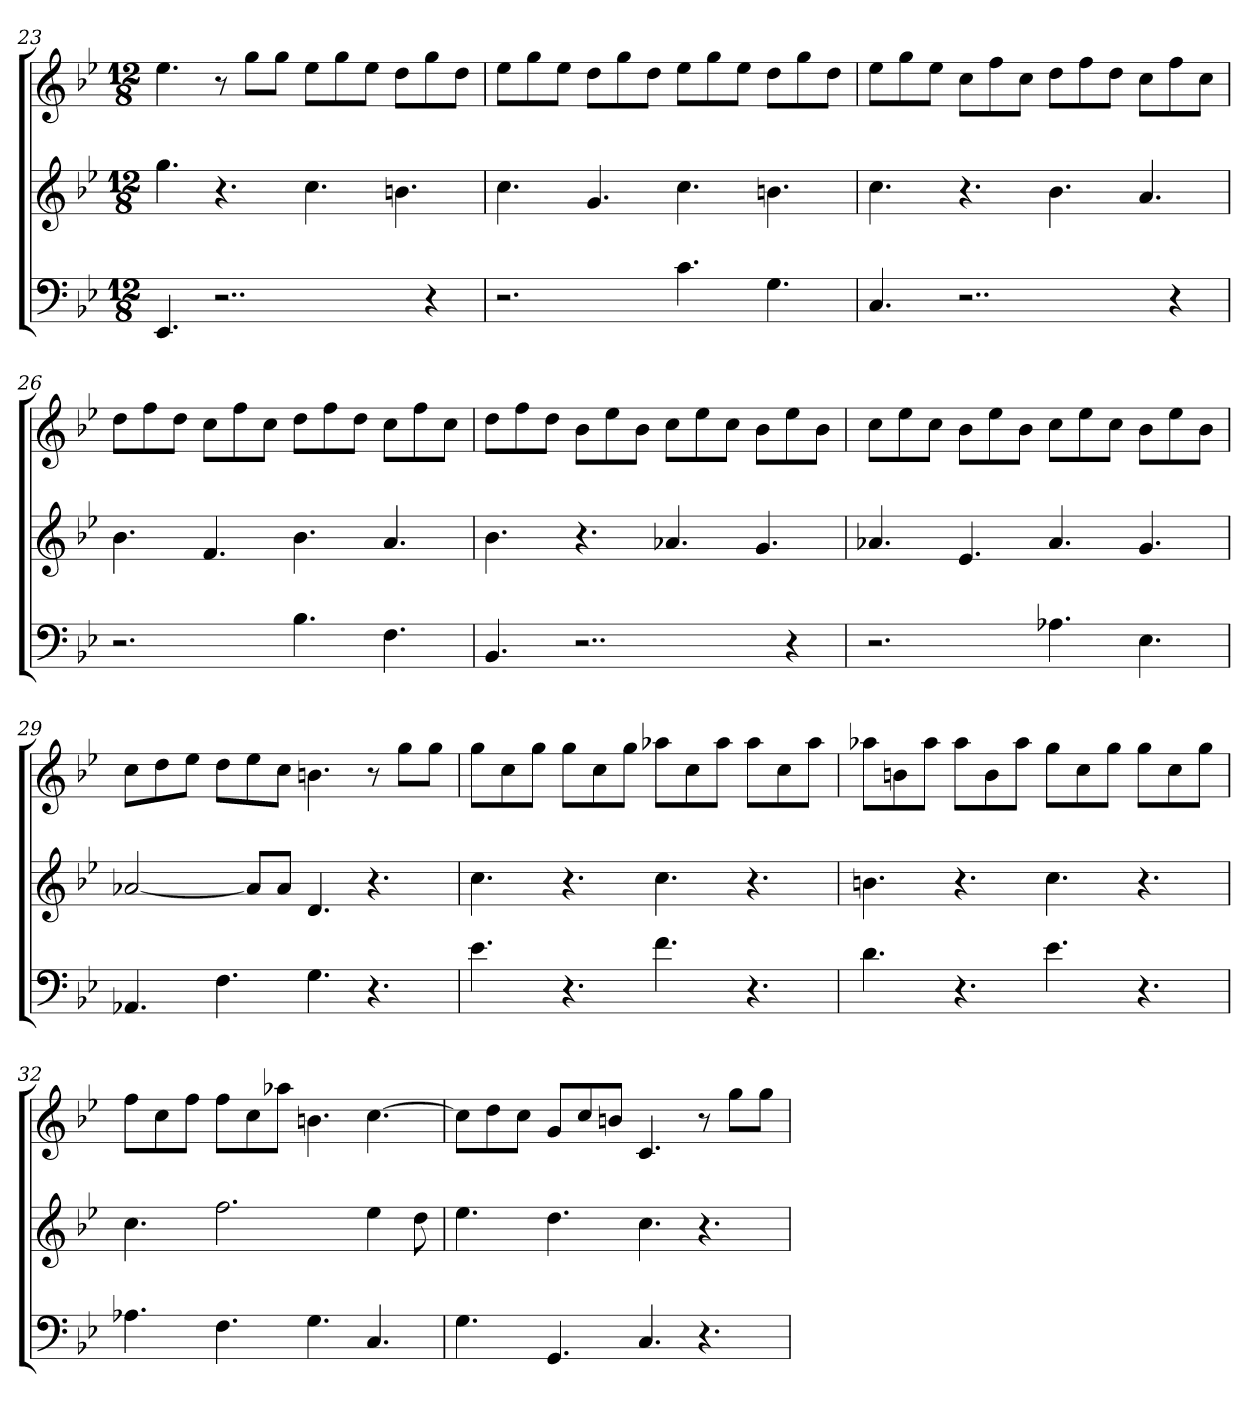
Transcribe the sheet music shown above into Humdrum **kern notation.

**kern	**kern	**kern
*part3	*part2	*part1
*staff3	*staff2	*staff1
*k[b-e-]	*k[b-e-]	*k[b-e-]
*g:	*g:	*g:
*M12/8	*M12/8	*M12/8
=23	=23	=23
4.EE-	4.gg	4.ee-
2..r	4.r	8r
.	.	8ggL
.	.	8ggJ
.	4.cc	8ee-L
.	.	8gg
.	.	8ee-J
.	4.bn	8ddL
4r	.	8gg
.	.	8ddJ
=24	=24	=24
2.r	4.cc	8ee-L
.	.	8gg
.	.	8ee-J
.	4.g	8ddL
.	.	8gg
.	.	8ddJ
4.c	4.cc	8ee-L
.	.	8gg
.	.	8ee-J
4.G	4.bn	8ddL
.	.	8gg
.	.	8ddJ
=25	=25	=25
4.C	4.cc	8ee-L
.	.	8gg
.	.	8ee-J
2..r	4.r	8ccL
.	.	8ff
.	.	8ccJ
.	4.b-	8ddL
.	.	8ff
.	.	8ddJ
.	4.a	8ccL
4r	.	8ff
.	.	8ccJ
=26	=26	=26
2.r	4.b-	8ddL
.	.	8ff
.	.	8ddJ
.	4.f	8ccL
.	.	8ff
.	.	8ccJ
4.B-	4.b-	8ddL
.	.	8ff
.	.	8ddJ
4.F	4.a	8ccL
.	.	8ff
.	.	8ccJ
=27	=27	=27
4.BB-	4.b-	8ddL
.	.	8ff
.	.	8ddJ
2..r	4.r	8b-L
.	.	8ee-
.	.	8b-J
.	4.a-X	8ccL
.	.	8ee-
.	.	8ccJ
.	4.g	8b-L
4r	.	8ee-
.	.	8b-J
=28	=28	=28
2.r	4.a-X	8ccL
.	.	8ee-
.	.	8ccJ
.	4.e-	8b-L
.	.	8ee-
.	.	8b-J
4.A-X	4.a-	8ccL
.	.	8ee-
.	.	8ccJ
4.E-	4.g	8b-L
.	.	8ee-
.	.	8b-J
=29	=29	=29
4.AA-X	[2a-X	8ccL
.	.	8dd
.	.	8ee-J
4.F	.	8ddL
.	8a-L]	8ee-
.	8a-J	8ccJ
4.G	4.d	4.bn
4.r	4.r	8r
.	.	8ggL
.	.	8ggJ
=30	=30	=30
4.e-	4.cc	8ggL
.	.	8cc
.	.	8ggJ
4.r	4.r	8ggL
.	.	8cc
.	.	8ggJ
4.f	4.cc	8aa-XL
.	.	8cc
.	.	8aa-J
4.r	4.r	8aa-L
.	.	8cc
.	.	8aa-J
=31	=31	=31
4.d	4.bn	8aa-XL
.	.	8bn
.	.	8aa-J
4.r	4.r	8aa-L
.	.	8b
.	.	8aa-J
4.e-	4.cc	8ggL
.	.	8cc
.	.	8ggJ
4.r	4.r	8ggL
.	.	8cc
.	.	8ggJ
=32	=32	=32
4.A-X	4.cc	8ffL
.	.	8cc
.	.	8ffJ
4.F	2.ff	8ffL
.	.	8cc
.	.	8aa-XJ
4.G	.	4.bn
4.C	4ee-	[4.cc
.	8dd	.
=33	=33	=33
4.G	4.ee-	8ccL]
.	.	8dd
.	.	8ccJ
4.GG	4.dd	8gL
.	.	8cc
.	.	8bnJ
4.C	4.cc	4.c
4.r	4.r	8r
.	.	8ggL
.	.	8ggJ
=	=	=
*-	*-	*-
